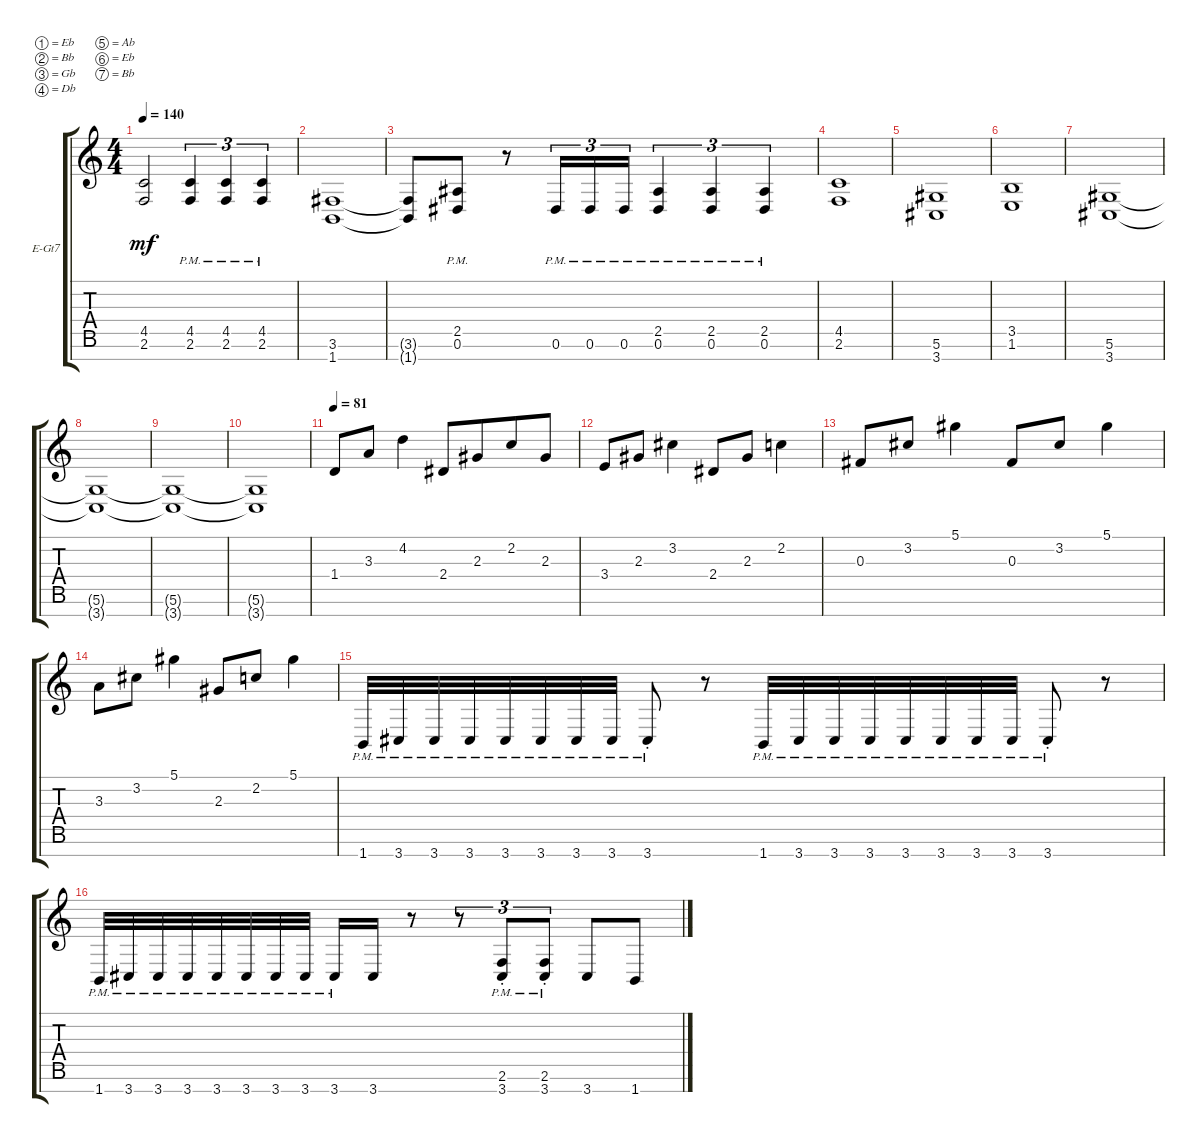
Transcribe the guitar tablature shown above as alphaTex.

\defaultSystemsLayout 4
\bracketExtendMode groupsimilarinstruments
\firstSystemTrackNameOrientation horizontal
\otherSystemsTrackNameOrientation horizontal
\track ("Electric Guitar" "E-Gt7") {multiBarRest instrument overdrivenguitar}
\staff {score tabs}
\tuning (Eb4 Bb3 Gb3 Db3 Ab2 Eb2 Bb1)
\ts (4 4)
\tempo 140
\clef g2
\ks c
(4.5{t} 2.6{t}).2{dy mf} (2.6{pm} 4.5{pm}).4{tu (3 2)} (2.6{pm} 4.5{pm}).4{tu (3 2)} (2.6{pm} 4.5{pm}).4{tu (3 2)} |
(1.7 3.6).1 |
(3.6{t} 1.7{t}).8 (0.6{pm} 2.5{pm}).8 r.8 0.6{pm}.16{tu (3 2)} 0.6{pm}.16{tu (3 2)} 0.6{pm}.16{tu (3 2)} (0.6{pm} 2.5{pm}).4{tu (3 2)} (0.6{pm} 2.5{pm}).4{tu (3 2)} (0.6{pm} 2.5{pm}).4{tu (3 2)} |
(2.6 4.5).1 |
(3.7 5.6).1 |
(1.6 3.5).1 |
(3.7 5.6).1 |
(5.6{t} 3.7{t}).1 |
(5.6{t} 3.7{t}).1 |
(3.7{t} 5.6{t}).1 |
\tempo 81
1.4.8 3.3.8 4.2.4 2.4.8 2.3.8{beam merge} 2.2.8 2.3.8 |
3.4.8 2.3.8 3.2.4 2.4.8 2.3.8 2.2.4 |
0.3.8 3.2.8 5.1.4 0.3.8 3.2.8 5.1.4 |
3.3.8 3.2.8 5.1.4 2.3.8 2.2.8 5.1.4 |
1.7{pm}.32 3.7{pm}.32 3.7{pm}.32 3.7{pm}.32 3.7{pm}.32 3.7{pm}.32 3.7{pm}.32 3.7{pm}.32 3.7{pm st}.8 r.8 1.7{pm}.32 3.7{pm}.32 3.7{pm}.32 3.7{pm}.32 3.7{pm}.32 3.7{pm}.32 3.7{pm}.32 3.7{pm}.32 3.7{pm st}.8 r.8 |
1.7{pm}.32 3.7{pm}.32 3.7{pm}.32 3.7{pm}.32 3.7{pm}.32 3.7{pm}.32 3.7{pm}.32 3.7{pm}.32 3.7{pm}.16 3.7.16 r.8 r.8{tu (3 2)} (3.7{pm st} 2.6{pm st}).8{tu (3 2)} (2.6{pm st} 3.7{pm st}).8{tu (3 2)} 3.7.8 1.7.8
